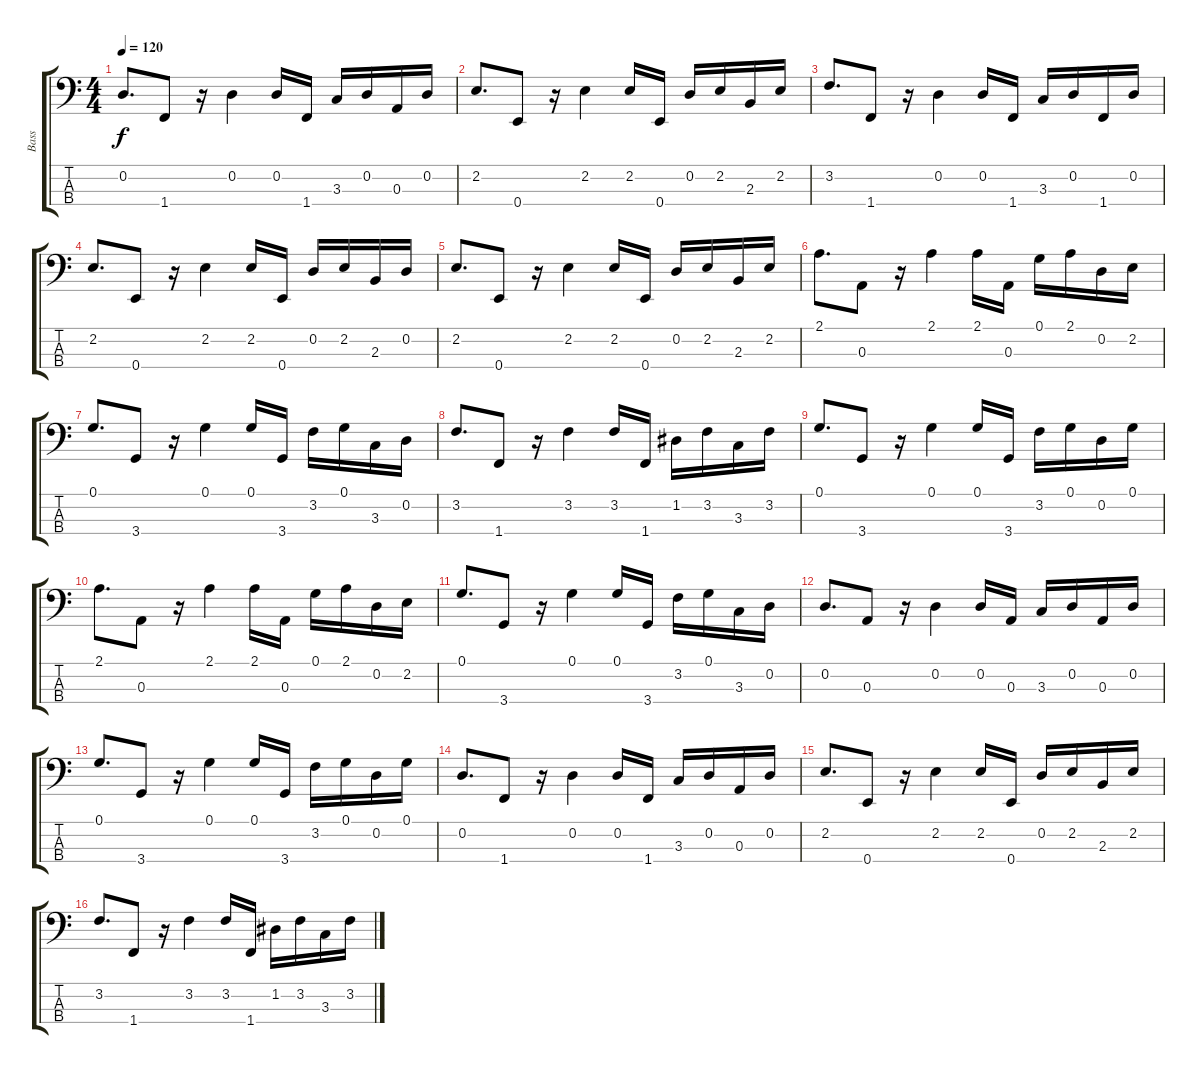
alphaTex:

\track ("Bass" "Bass") {instrument slapbass1}
\staff {score tabs}
\tuning (G2 D2 A1 E1) {hide}
\ts (4 4)
\tempo 120
\clef f4
\ks c
0.2.8{d dy f} 1.4.8 r.16 0.2.4 0.2.16 1.4.16 3.3.16 0.2.16 0.3.16 0.2.16 |
2.2.8{d} 0.4.8 r.16 2.2.4 2.2.16 0.4.16 0.2.16 2.2.16 2.3.16 2.2.16 |
3.2.8{d} 1.4.8 r.16 0.2.4 0.2.16 1.4.16 3.3.16 0.2.16 1.4.16 0.2.16 |
2.2.8{d} 0.4.8 r.16 2.2.4 2.2.16 0.4.16 0.2.16 2.2.16 2.3.16 0.2.16 |
2.2.8{d} 0.4.8 r.16 2.2.4 2.2.16 0.4.16 0.2.16 2.2.16 2.3.16 2.2.16 |
2.1.8{d} 0.3.8 r.16 2.1.4 2.1.16 0.3.16 0.1.16 2.1.16 0.2.16 2.2.16 |
0.1.8{d} 3.4.8 r.16 0.1.4 0.1.16 3.4.16 3.2.16 0.1.16 3.3.16 0.2.16 |
3.2.8{d} 1.4.8 r.16 3.2.4 3.2.16 1.4.16 1.2.16 3.2.16 3.3.16 3.2.16 |
0.1.8{d} 3.4.8 r.16 0.1.4 0.1.16 3.4.16 3.2.16 0.1.16 0.2.16 0.1.16 |
2.1.8{d} 0.3.8 r.16 2.1.4 2.1.16 0.3.16 0.1.16 2.1.16 0.2.16 2.2.16 |
0.1.8{d} 3.4.8 r.16 0.1.4 0.1.16 3.4.16 3.2.16 0.1.16 3.3.16 0.2.16 |
0.2.8{d} 0.3.8 r.16 0.2.4 0.2.16 0.3.16 3.3.16 0.2.16 0.3.16 0.2.16 |
0.1.8{d} 3.4.8 r.16 0.1.4 0.1.16 3.4.16 3.2.16 0.1.16 0.2.16 0.1.16 |
0.2.8{d} 1.4.8 r.16 0.2.4 0.2.16 1.4.16 3.3.16 0.2.16 0.3.16 0.2.16 |
2.2.8{d} 0.4.8 r.16 2.2.4 2.2.16 0.4.16 0.2.16 2.2.16 2.3.16 2.2.16 |
3.2.8{d} 1.4.8 r.16 3.2.4 3.2.16 1.4.16 1.2.16 3.2.16 3.3.16 3.2.16
